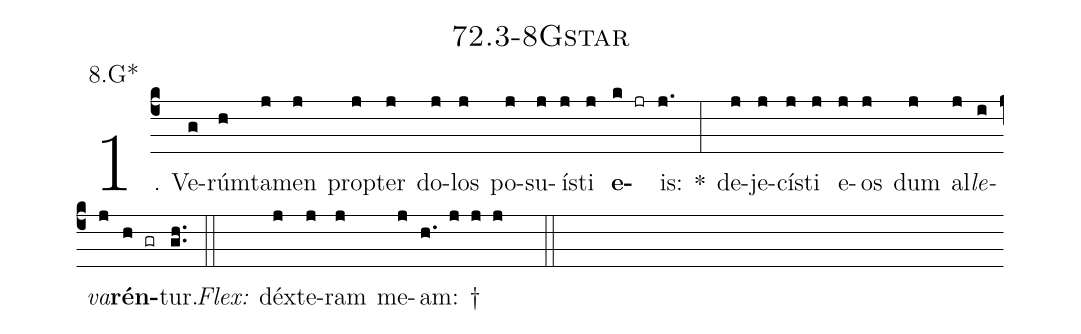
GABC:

name: 72.3-8Gstar;
annotation: 8.G*;
%%
(c4)1. Ve(g)rúm(h)ta(j)men(j) prop(j)ter(j) do(j)los(j) po(j)su(j)ís(j)ti(j) <b>e</b>(k jr)is:(j.) *(:) de(j)je(j)cís(j)ti(j) e(j)os(j) dum(j) al(j)<i>le</i>(i)<i>va</i>(j)<b>rén</b>(h gr)tur.(gh..) (::)
<i>Flex:</i>()  déx(j)te(j)ram(j) me(j)am: †(h. j j j  ::)

%E(j) u(j) o(i) u(j) a(h) e.(gh..) (::)
